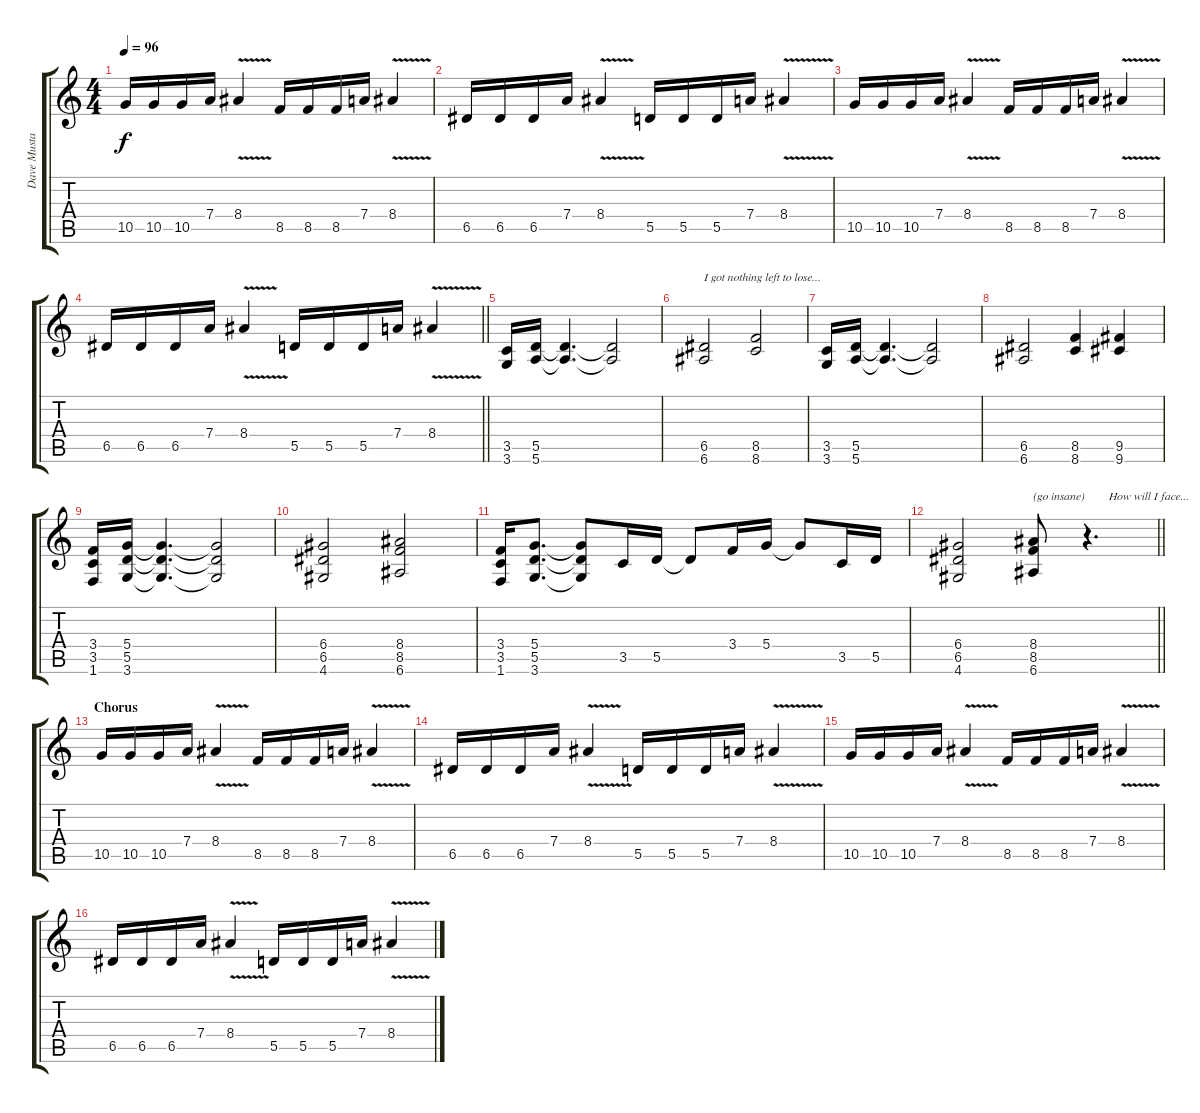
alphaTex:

\track ("Dave Mustaine" "Dave Musta") {instrument distortionguitar}
\staff {score tabs}
\tuning (E4 B3 G3 D3 A2 E2) {hide}
\ts (4 4)
\tempo 96
\clef g2
\ks c
10.5.16{dy f} 10.5.16 10.5.16 7.4.16 8.4{v}.4 8.5.16 8.5.16 8.5.16 7.4.16 8.4{v}.4 |
6.5.16 6.5.16 6.5.16 7.4.16 8.4{v}.4 5.5.16 5.5.16 5.5.16 7.4.16 8.4{v}.4 |
10.5.16 10.5.16 10.5.16 7.4.16 8.4{v}.4 8.5.16 8.5.16 8.5.16 7.4.16 8.4{v}.4 |
\barLineRight lightlight
6.5.16 6.5.16 6.5.16 7.4.16 8.4{v}.4 5.5.16 5.5.16 5.5.16 7.4.16 8.4{v}.4 |
(3.5 3.6).16 (5.5 5.6).16 (5.5{t} 5.6{t}).4{d} (5.5{t} 5.6{t}).2 |
(6.5 6.6).2{txt "I got nothing left to lose..."} (8.5 8.6).2 |
(3.5 3.6).16 (5.5 5.6).16 (5.5{t} 5.6{t}).4{d} (5.5{t} 5.6{t}).2 |
(6.5 6.6).2 (8.5 8.6).4 (9.5 9.6).4 |
(3.4 3.5 1.6).16 (5.4 5.5 3.6).16 (5.4{t} 5.5{t} 3.6{t}).4{d} (5.4{t} 5.5{t} 3.6{t}).2 |
(6.4 6.5 4.6).2 (8.4 8.5 6.6).2 |
(3.4 3.5 1.6).16 (5.4 5.5 3.6).8{d} (5.4{t} 5.5{t} 3.6{t}).8 3.5.16 5.5.16 5.5{t}.8 3.4.16 5.4.16 5.4{t}.8 3.5.16 5.5.16 |
\barLineRight lightlight
(6.4 6.5 4.6).2 (8.4 8.5 6.6).8{txt "(go insane)        How will I face..."} r.4{d} |
\section ("" "Chorus")
10.5.16 10.5.16 10.5.16 7.4.16 8.4{v}.4 8.5.16 8.5.16 8.5.16 7.4.16 8.4{v}.4 |
6.5.16 6.5.16 6.5.16 7.4.16 8.4{v}.4 5.5.16 5.5.16 5.5.16 7.4.16 8.4{v}.4 |
10.5.16 10.5.16 10.5.16 7.4.16 8.4{v}.4 8.5.16 8.5.16 8.5.16 7.4.16 8.4{v}.4 |
6.5.16 6.5.16 6.5.16 7.4.16 8.4{v}.4 5.5.16 5.5.16 5.5.16 7.4.16 8.4{v}.4
